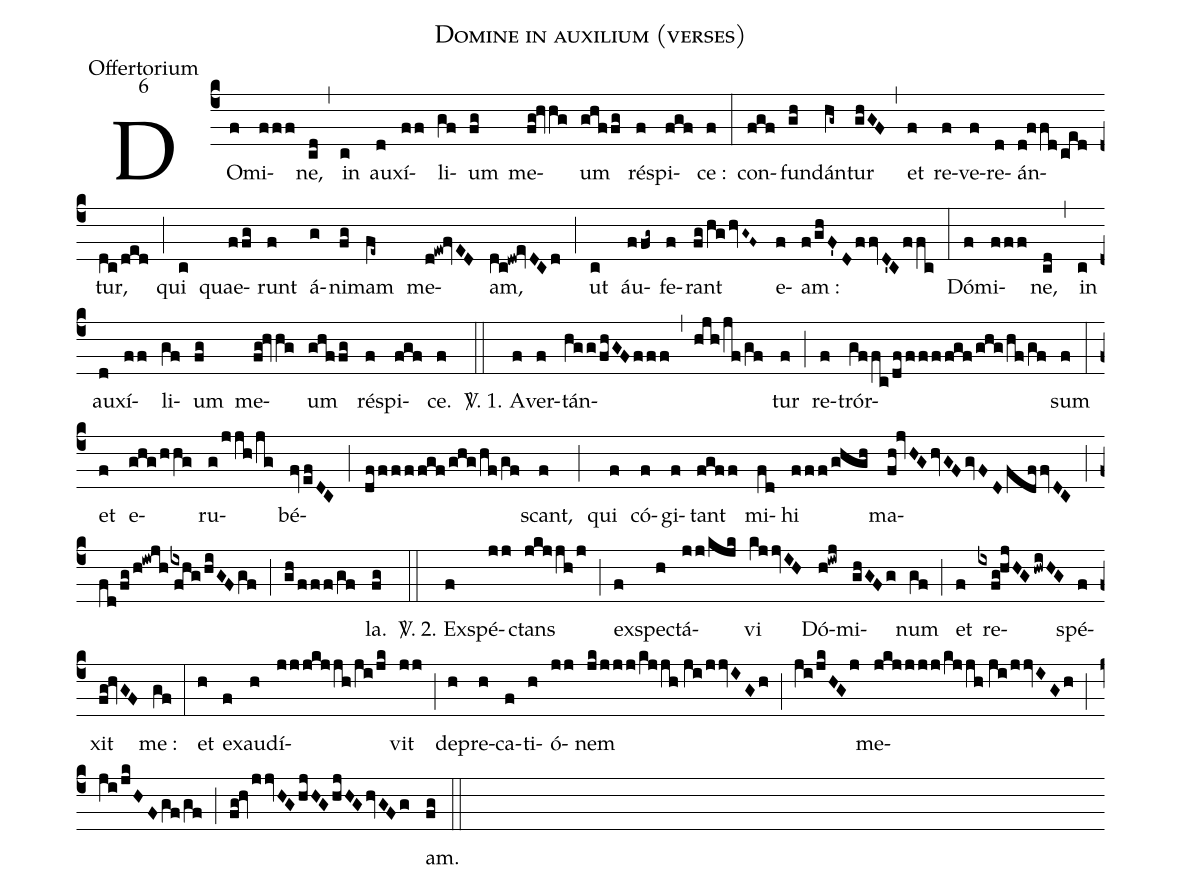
name:Domine in auxilium (verses);
office-part:Offertorium;
mode:6;
%%
(c4) DO(f)mi(fff)ne,(cd) (,) in(c) au(d)xí(ff)li(gf)um(fg) me(fg!hvhg)um(ghffg) <nlba>ré(f)spi(fgf)ce :</nlba>(f) (:) con(fgf)fun(gh)dán(hg~)tur(ghGF) (,) et(f) re(f)ve(f)re(d)án(d!ffdced)tur,(dc/ded) (;) qui(c) quae(ffg)runt(f) á(g)ni(fg)mam(fe~) me(d!ew!fvED)am,(dc!dw!evDCd) (;) ut(c) áu(ffg~)fe(f)rant(fg/hghvG~F~) e(f)am :(f/ghF'DffvD'Cffc) (:) Dó(f)mi(fff)ne,(cd) (,) in(c) au(d)xí(ff)li(gf)um(fg) me(fg!hvhg)um(ghffg) ré(f)spi(fgf)ce.(f) (::)
<sp>V/</sp>. 1. A(f)ver(f)tán(hgg/fhGFfff)(,)(hjh/jf/gf)tur(f) (;) re(f)trór(gffc/dfffffgf/ghg/hf/gf)sum(f) (:) et(f) e(ghg/hhg)ru(g/jjh/jg)bé(fvefDC)(;)(dfffffgf/ghg/hf/gf)scant,(f) (;) qui(f) có(f)gi(f)tant(fgff) mi(fd)hi(fff/ghgh) ma(fh!jvHGhvGFgvFDfdffvDC)(;)(fd/fg/h!iwjh//{/[-1]ix}fhg/hiGFgf)(;)(gh/fff/gf)la.(fg) (::)
<sp>V/</sp>. 2. Ex(f)spé(jj)ctans(jkjjh/j) (;) ex(f)spe(h)ctá(jj/kjk)vi(kjjvIH) Dó(h!iwj)mi(ghGFg)num(gf) (;) et(f) re(ixfg!hjHGhwiHG)spé(f)xit(fg!hvGF) me :(gf) (:) et(h) ex(f)au(h)dí(jjjkjjh/ji/jk)vit(jj) (;) de(h)pre(h)ca(f)ti(h)ó(jj)nem(jk/jjj/kjjh//ji/jjvIGh) (;) (ji/jkHGj) me(jkjjjj/kjjh//ji/jjvIGh)(;)(ji/jkHFgf/gf)(;)(fg!hvjjvHGhjHGhjHGhvGFg)am.(fg) (::)
